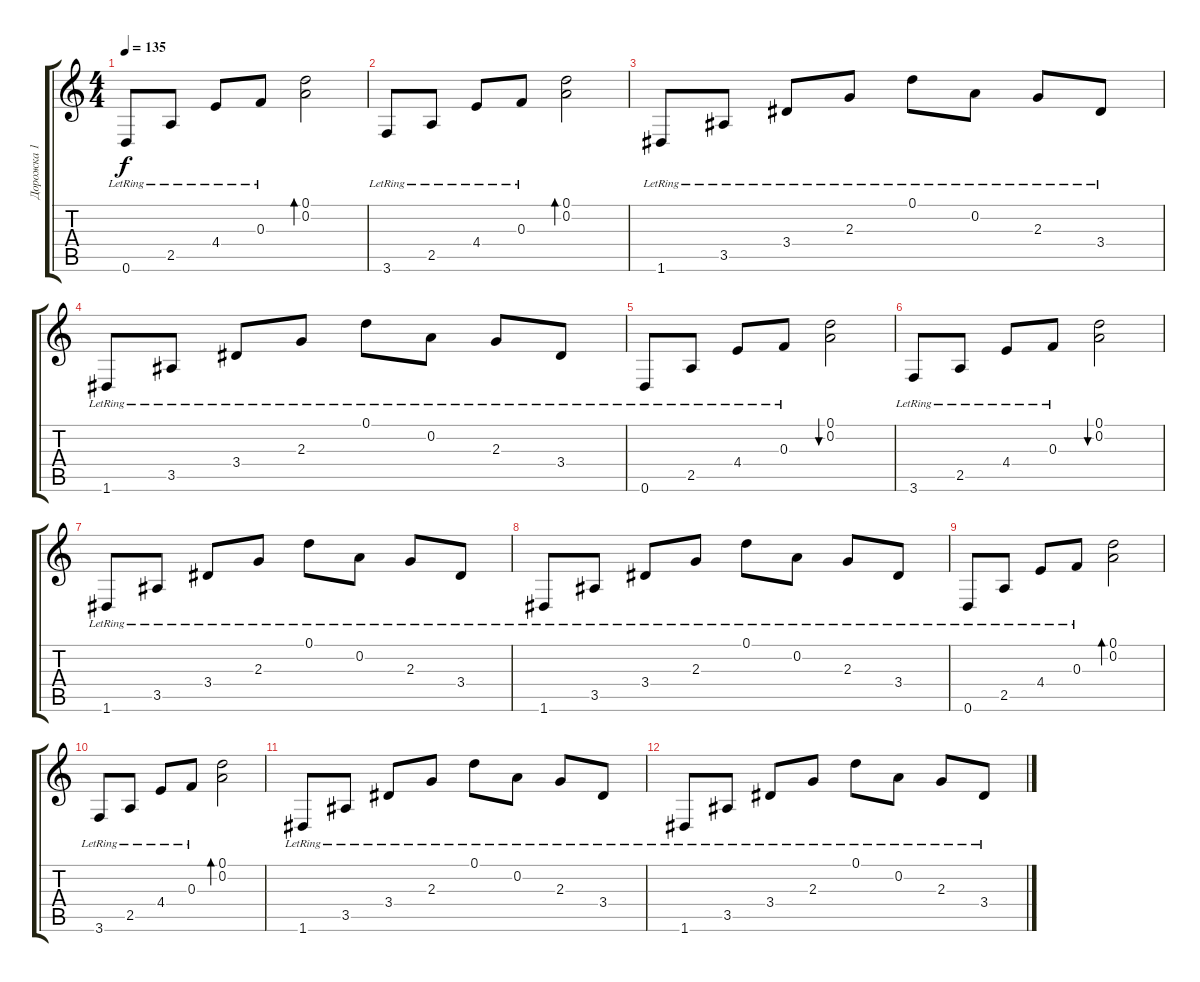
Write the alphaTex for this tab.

\track ("Дорожка 1" "Дорожка 1") {instrument acousticguitarnylon}
\staff {score tabs}
\tuning (D4 A3 F3 C3 G2 D2) {hide}
\ts (4 4)
\tempo 135
\clef g2
\ks c
0.6{lr}.8{dy f} 2.5{lr}.8 4.4{lr}.8 0.3{lr}.8 (0.1 0.2).2{bd 60} |
3.6{lr}.8 2.5{lr}.8 4.4{lr}.8 0.3{lr}.8 (0.1 0.2).2{bd 60} |
1.6{lr}.8 3.5{lr}.8 3.4{lr}.8 2.3{lr}.8 0.1{lr}.8 0.2{lr}.8 2.3{lr}.8 3.4{lr}.8 |
1.6{lr}.8 3.5{lr}.8 3.4{lr}.8 2.3{lr}.8 0.1{lr}.8 0.2{lr}.8 2.3{lr}.8 3.4{lr}.8 |
0.6{lr}.8 2.5{lr}.8 4.4{lr}.8 0.3{lr}.8 (0.1 0.2).2{bu 60} |
3.6{lr}.8 2.5{lr}.8 4.4{lr}.8 0.3{lr}.8 (0.1 0.2).2{bu 60} |
1.6{lr}.8 3.5{lr}.8 3.4{lr}.8 2.3{lr}.8 0.1{lr}.8 0.2{lr}.8 2.3{lr}.8 3.4{lr}.8 |
1.6{lr}.8 3.5{lr}.8 3.4{lr}.8 2.3{lr}.8 0.1{lr}.8 0.2{lr}.8 2.3{lr}.8 3.4{lr}.8 |
0.6{lr}.8 2.5{lr}.8 4.4{lr}.8 0.3{lr}.8 (0.1 0.2).2{bd 60} |
3.6{lr}.8 2.5{lr}.8 4.4{lr}.8 0.3{lr}.8 (0.1 0.2).2{bd 60} |
1.6{lr}.8 3.5{lr}.8 3.4{lr}.8 2.3{lr}.8 0.1{lr}.8 0.2{lr}.8 2.3{lr}.8 3.4{lr}.8 |
1.6{lr}.8 3.5{lr}.8 3.4{lr}.8 2.3{lr}.8 0.1{lr}.8 0.2{lr}.8 2.3{lr}.8 3.4{lr}.8
